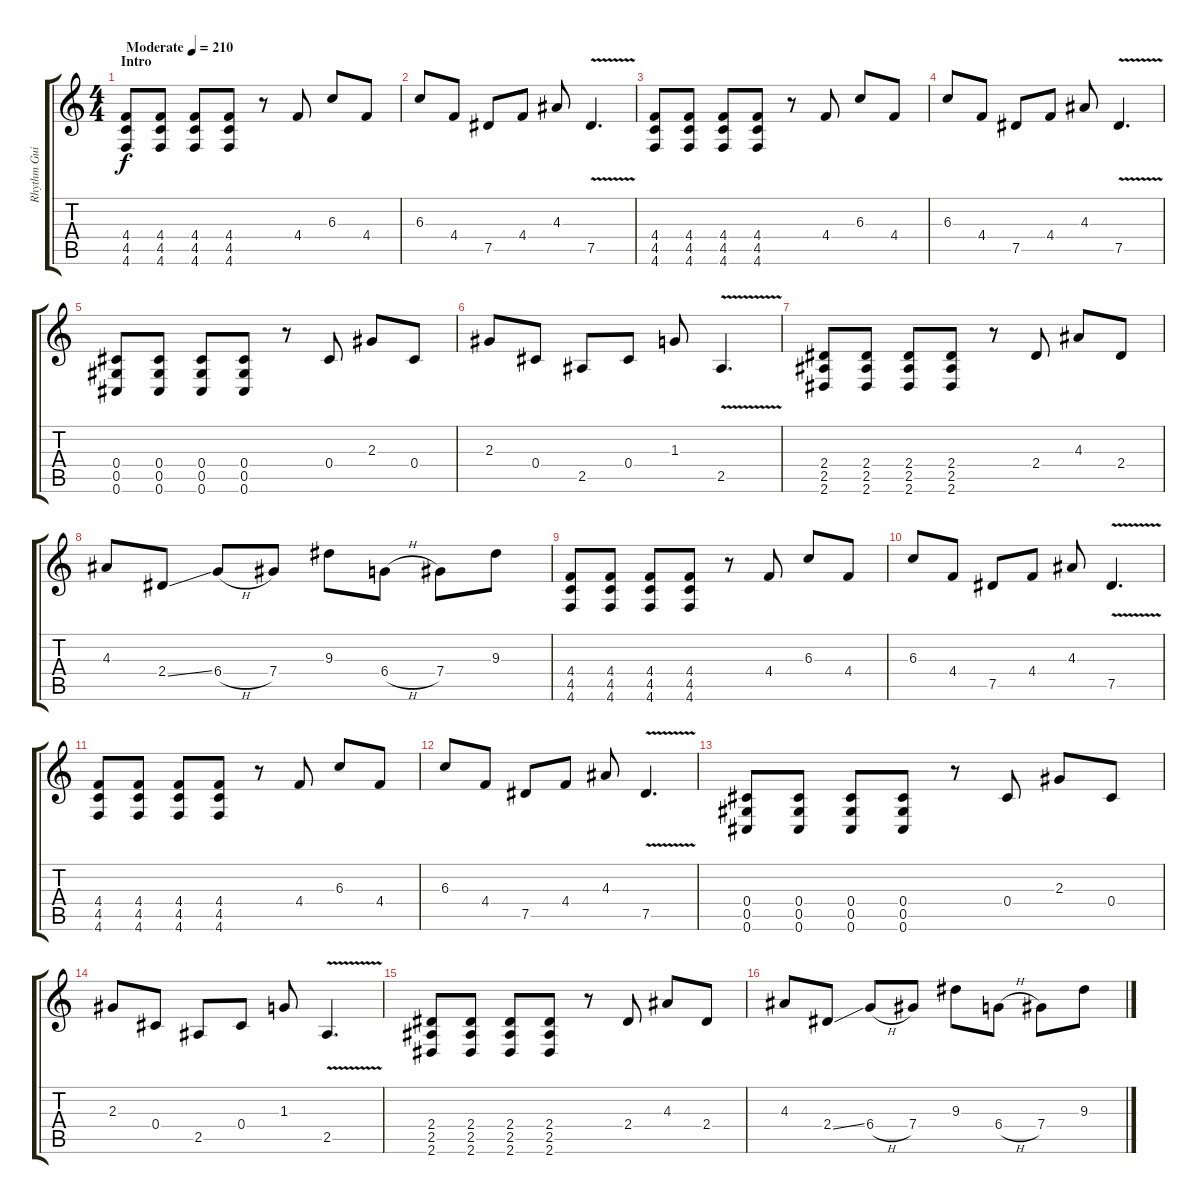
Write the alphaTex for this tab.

\track ("Rhythm Guitar I" "Rhythm Gui") {instrument overdrivenguitar}
\staff {score tabs}
\tuning (Eb4 Bb3 Gb3 Db3 Ab2 Db2) {hide}
\ts (4 4)
\section ("" "Intro")
\tempo (210 "Moderate")
\clef g2
\ks c
(4.4 4.5 4.6).8{dy f instrument overdrivenguitar} (4.4 4.5 4.6).8 (4.4 4.5 4.6).8 (4.4 4.5 4.6).8 r.8 4.4.8 6.3.8 4.4.8 |
6.3.8 4.4.8 7.5.8 4.4.8 4.3.8 7.5{v}.4{d} |
(4.4 4.5 4.6).8 (4.4 4.5 4.6).8 (4.4 4.5 4.6).8 (4.4 4.5 4.6).8 r.8 4.4.8 6.3.8 4.4.8 |
6.3.8 4.4.8 7.5.8 4.4.8 4.3.8 7.5{v}.4{d} |
(0.4 0.5 0.6).8 (0.4 0.5 0.6).8 (0.4 0.5 0.6).8 (0.4 0.5 0.6).8 r.8 0.4.8 2.3.8 0.4.8 |
2.3.8 0.4.8 2.5.8 0.4.8 1.3.8 2.5{v}.4{d} |
(2.4 2.5 2.6).8 (2.4 2.5 2.6).8 (2.4 2.5 2.6).8 (2.4 2.5 2.6).8 r.8 2.4.8 4.3.8 2.4.8 |
4.3.8 2.4{ss}.8 6.4{h}.8 7.4.8 9.3.8 6.4{h}.8 7.4.8 9.3.8 |
(4.4 4.5 4.6).8 (4.4 4.5 4.6).8 (4.4 4.5 4.6).8 (4.4 4.5 4.6).8 r.8 4.4.8 6.3.8 4.4.8 |
6.3.8 4.4.8 7.5.8 4.4.8 4.3.8 7.5{v}.4{d} |
(4.4 4.5 4.6).8 (4.4 4.5 4.6).8 (4.4 4.5 4.6).8 (4.4 4.5 4.6).8 r.8 4.4.8 6.3.8 4.4.8 |
6.3.8 4.4.8 7.5.8 4.4.8 4.3.8 7.5{v}.4{d} |
(0.4 0.5 0.6).8 (0.4 0.5 0.6).8 (0.4 0.5 0.6).8 (0.4 0.5 0.6).8 r.8 0.4.8 2.3.8 0.4.8 |
2.3.8 0.4.8 2.5.8 0.4.8 1.3.8 2.5{v}.4{d} |
(2.4 2.5 2.6).8 (2.4 2.5 2.6).8 (2.4 2.5 2.6).8 (2.4 2.5 2.6).8 r.8 2.4.8 4.3.8 2.4.8 |
4.3.8 2.4{ss}.8 6.4{h}.8 7.4.8 9.3.8 6.4{h}.8 7.4.8 9.3.8
